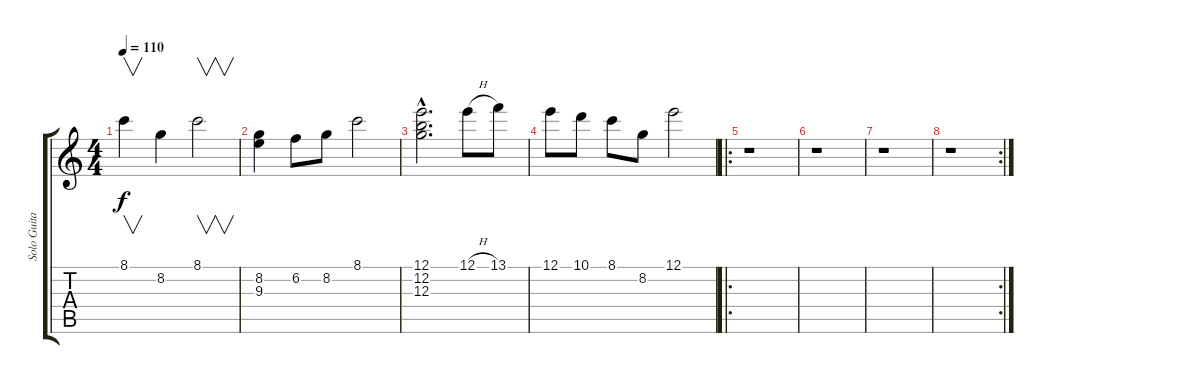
\track ("Solo Guitar " "Solo Guita") {instrument overdrivenguitar}
\staff {score tabs}
\tuning (E4 B3 G3 D3 A2 E2) {hide}
\ts (4 4)
\tempo 110
\clef g2
\ks c
8.1.4{v dy f} 8.2.4 8.1.2{v} |
(8.2 9.3).4 6.2.8 8.2.8 8.1.2 |
(12.1{hac} 12.2{hac} 12.3{hac}).2{d} 12.1{h}.8 13.1.8 |
12.1.8 10.1.8 8.1.8 8.2.8 12.1.2 |
\ro
r.1 |
r.1 |
r.1 |
\rc 2
r.1
